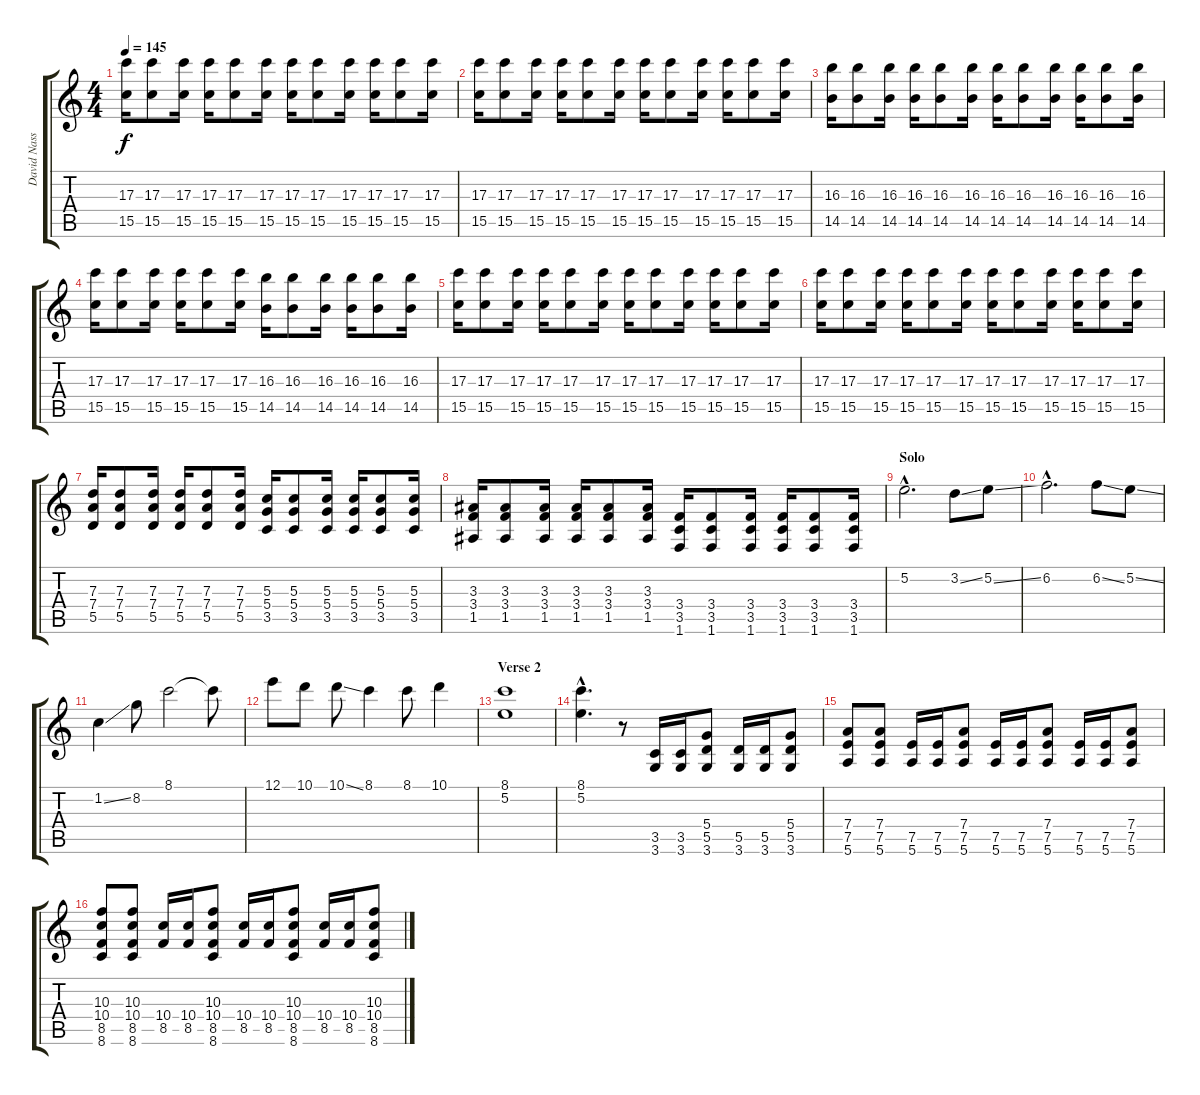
\track ("David Nassie" "David Nass") {instrument overdrivenguitar}
\staff {score tabs}
\tuning (E4 B3 G3 D3 A2 E2) {hide}
\ts (4 4)
\tempo 145
\clef g2
\ks c
(17.3 15.5).16{dy f} (17.3 15.5).8 (17.3 15.5).16 (17.3 15.5).16 (17.3 15.5).8 (17.3 15.5).16 (17.3 15.5).16 (17.3 15.5).8 (17.3 15.5).16 (17.3 15.5).16 (17.3 15.5).8 (17.3 15.5).16 |
(17.3 15.5).16 (17.3 15.5).8 (17.3 15.5).16 (17.3 15.5).16 (17.3 15.5).8 (17.3 15.5).16 (17.3 15.5).16 (17.3 15.5).8 (17.3 15.5).16 (17.3 15.5).16 (17.3 15.5).8 (17.3 15.5).16 |
(16.3 14.5).16 (16.3 14.5).8 (16.3 14.5).16 (16.3 14.5).16 (16.3 14.5).8 (16.3 14.5).16 (16.3 14.5).16 (16.3 14.5).8 (16.3 14.5).16 (16.3 14.5).16 (16.3 14.5).8 (16.3 14.5).16 |
(17.3 15.5).16 (17.3 15.5).8 (17.3 15.5).16 (17.3 15.5).16 (17.3 15.5).8 (17.3 15.5).16 (16.3 14.5).16 (16.3 14.5).8 (16.3 14.5).16 (16.3 14.5).16 (16.3 14.5).8 (16.3 14.5).16 |
(17.3 15.5).16 (17.3 15.5).8 (17.3 15.5).16 (17.3 15.5).16 (17.3 15.5).8 (17.3 15.5).16 (17.3 15.5).16 (17.3 15.5).8 (17.3 15.5).16 (17.3 15.5).16 (17.3 15.5).8 (17.3 15.5).16 |
(17.3 15.5).16 (17.3 15.5).8 (17.3 15.5).16 (17.3 15.5).16 (17.3 15.5).8 (17.3 15.5).16 (17.3 15.5).16 (17.3 15.5).8 (17.3 15.5).16 (17.3 15.5).16 (17.3 15.5).8 (17.3 15.5).16 |
(7.3 7.4 5.5).16 (7.3 7.4 5.5).8 (7.3 7.4 5.5).16 (7.3 7.4 5.5).16 (7.3 7.4 5.5).8 (7.3 7.4 5.5).16 (5.3 5.4 3.5).16 (5.3 5.4 3.5).8 (5.3 5.4 3.5).16 (5.3 5.4 3.5).16 (5.3 5.4 3.5).8 (5.3 5.4 3.5).16 |
(3.3 3.4 1.5).16 (3.3 3.4 1.5).8 (3.3 3.4 1.5).16 (3.3 3.4 1.5).16 (3.3 3.4 1.5).8 (3.3 3.4 1.5).16 (3.4 3.5 1.6).16 (3.4 3.5 1.6).8 (3.4 3.5 1.6).16 (3.4 3.5 1.6).16 (3.4 3.5 1.6).8 (3.4 3.5 1.6).16 |
\section ("" "Solo")
5.2{hac}.2{d volume 16 balance 0} 3.2{ss}.8 5.2{ss}.8 |
6.2{hac}.2{d} 6.2{ss}.8 5.2{ss}.8 |
1.2{ss}.4 8.2.8 8.1.2 8.1{t}.8 |
12.1.8 10.1.8 10.1{ss}.8 8.1.4 8.1.8 10.1.4 |
\section ("" "Verse 2")
(8.1 5.2).1 |
(8.1{hac} 5.2{hac}).4{d} r.8 (3.5 3.6).16{volume 12 balance 7 instrument electricguitarmuted} (3.5 3.6).16 (5.4 5.5 3.6).8{volume 14 instrument overdrivenguitar} (5.5 3.6).16 (5.5 3.6).16 (5.4 5.5 3.6).8{volume 14 instrument overdrivenguitar} |
(7.4 7.5 5.6).8 (7.4 7.5 5.6).8 (7.5 5.6).16{volume 12 instrument electricguitarmuted} (7.5 5.6).16 (7.4 7.5 5.6).8{volume 14 instrument overdrivenguitar} (7.5 5.6).16{volume 12 instrument electricguitarmuted} (7.5 5.6).16 (7.4 7.5 5.6).8{volume 14 instrument overdrivenguitar} (7.5 5.6).16{volume 12 instrument electricguitarmuted} (7.5 5.6).16 (7.4 7.5 5.6).8{volume 14 instrument overdrivenguitar} |
(10.3 10.4 8.5 8.6).8 (10.3 10.4 8.5 8.6).8 (10.4 8.5).16{volume 12 instrument electricguitarmuted} (10.4 8.5).16 (10.3 10.4 8.5 8.6).8{volume 14 instrument overdrivenguitar} (10.4 8.5).16{volume 12 instrument electricguitarmuted} (10.4 8.5).16 (10.3 10.4 8.5 8.6).8{volume 14 instrument overdrivenguitar} (10.4 8.5).16{volume 12 instrument electricguitarmuted} (10.4 8.5).16 (10.3 10.4 8.5 8.6).8{volume 14 instrument overdrivenguitar}
